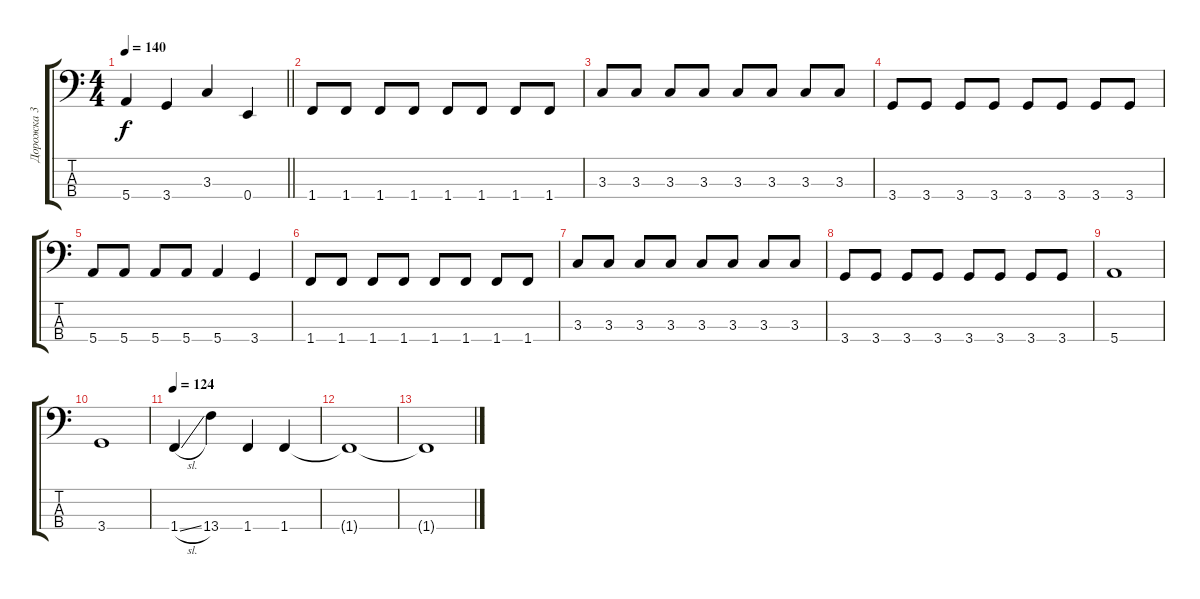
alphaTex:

\track ("Дорожка 3" "Дорожка 3") {instrument electricbassfinger}
\staff {score tabs}
\tuning (G2 D2 A1 E1) {hide}
\ts (4 4)
\tempo 140
\clef f4
\barLineRight lightlight
\ks c
5.4.4{dy f} 3.4.4 3.3.4 0.4.4 |
1.4.8 1.4.8 1.4.8 1.4.8 1.4.8 1.4.8 1.4.8 1.4.8 |
3.3.8 3.3.8 3.3.8 3.3.8 3.3.8 3.3.8 3.3.8 3.3.8 |
3.4.8 3.4.8 3.4.8 3.4.8 3.4.8 3.4.8 3.4.8 3.4.8 |
5.4.8 5.4.8 5.4.8 5.4.8 5.4.4 3.4.4 |
1.4.8 1.4.8 1.4.8 1.4.8 1.4.8 1.4.8 1.4.8 1.4.8 |
3.3.8 3.3.8 3.3.8 3.3.8 3.3.8 3.3.8 3.3.8 3.3.8 |
3.4.8 3.4.8 3.4.8 3.4.8 3.4.8 3.4.8 3.4.8 3.4.8 |
5.4.1 |
3.4.1 |
\tempo 124
1.4{sl}.4 13.4.4 1.4.4 1.4.4 |
1.4{t}.1 |
1.4{t}.1
